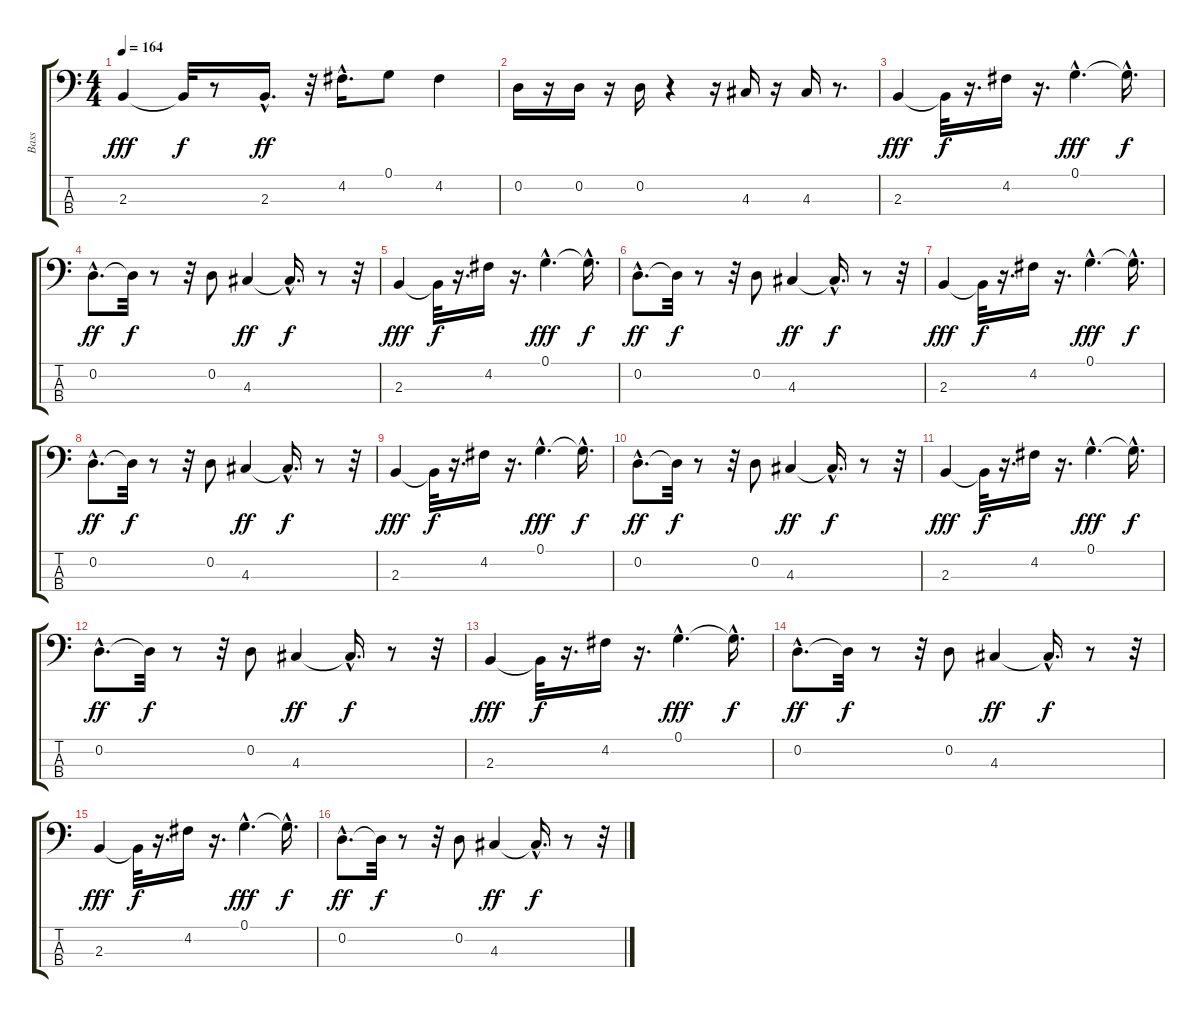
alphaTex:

\track ("Bass" "Bass") {instrument electricbassfinger}
\staff {score tabs}
\tuning (G2 D2 A1 E1) {hide}
\ts (4 4)
\tempo 164
\clef f4
\ks c
2.3.4{dy fff} 2.3{t}.32{dy f} r.8 2.3{hac}.16{d dy ff} r.32 4.2{hac}.16{d} 0.1.8 4.2.4 |
0.2.16 r.16 0.2.16 r.16 0.2.16 r.4 r.16 4.3.16 r.16 4.3.16 r.8{d} |
2.3.4{dy fff} 2.3{t}.32{dy f} r.16{d} 4.2.16 r.16{d} 0.1{hac}.4{d dy fff} 0.1{hac t}.16{d dy f} |
0.2{hac}.8{d dy ff} 0.2{t}.32{dy f} r.8 r.32 0.2.8 4.3.4{dy ff} 4.3{hac t}.16{d dy f} r.8 r.32 |
2.3.4{dy fff} 2.3{t}.32{dy f} r.16{d} 4.2.16 r.16{d} 0.1{hac}.4{d dy fff} 0.1{hac t}.16{d dy f} |
0.2{hac}.8{d dy ff} 0.2{t}.32{dy f} r.8 r.32 0.2.8 4.3.4{dy ff} 4.3{hac t}.16{d dy f} r.8 r.32 |
2.3.4{dy fff} 2.3{t}.32{dy f} r.16{d} 4.2.16 r.16{d} 0.1{hac}.4{d dy fff} 0.1{hac t}.16{d dy f} |
0.2{hac}.8{d dy ff} 0.2{t}.32{dy f} r.8 r.32 0.2.8 4.3.4{dy ff} 4.3{hac t}.16{d dy f} r.8 r.32 |
2.3.4{dy fff} 2.3{t}.32{dy f} r.16{d} 4.2.16 r.16{d} 0.1{hac}.4{d dy fff} 0.1{hac t}.16{d dy f} |
0.2{hac}.8{d dy ff} 0.2{t}.32{dy f} r.8 r.32 0.2.8 4.3.4{dy ff} 4.3{hac t}.16{d dy f} r.8 r.32 |
2.3.4{dy fff} 2.3{t}.32{dy f} r.16{d} 4.2.16 r.16{d} 0.1{hac}.4{d dy fff} 0.1{hac t}.16{d dy f} |
0.2{hac}.8{d dy ff} 0.2{t}.32{dy f} r.8 r.32 0.2.8 4.3.4{dy ff} 4.3{hac t}.16{d dy f} r.8 r.32 |
2.3.4{dy fff} 2.3{t}.32{dy f} r.16{d} 4.2.16 r.16{d} 0.1{hac}.4{d dy fff} 0.1{hac t}.16{d dy f} |
0.2{hac}.8{d dy ff} 0.2{t}.32{dy f} r.8 r.32 0.2.8 4.3.4{dy ff} 4.3{hac t}.16{d dy f} r.8 r.32 |
2.3.4{dy fff} 2.3{t}.32{dy f} r.16{d} 4.2.16 r.16{d} 0.1{hac}.4{d dy fff} 0.1{hac t}.16{d dy f} |
0.2{hac}.8{d dy ff} 0.2{t}.32{dy f} r.8 r.32 0.2.8 4.3.4{dy ff} 4.3{hac t}.16{d dy f} r.8 r.32
